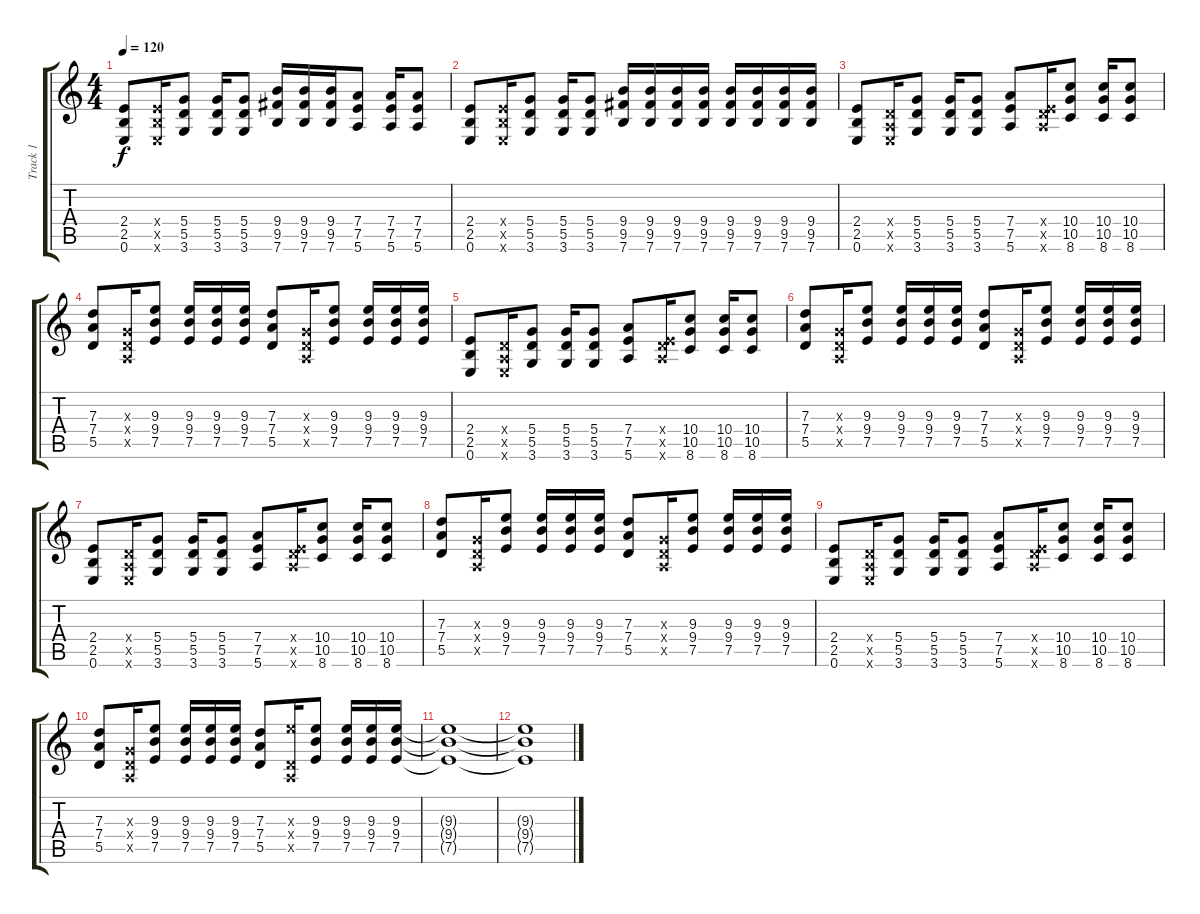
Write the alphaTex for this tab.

\track ("Track 1" "Track 1") {instrument distortionguitar}
\staff {score tabs}
\tuning (E4 B3 G3 D3 A2 E2) {hide}
\ts (4 4)
\tempo 120
\clef g2
\ks c
(2.4 2.5 0.6).8{dy f} (2.4{x} 2.5{x} 0.6{x}).16 (5.4 5.5 3.6).8 (5.4 5.5 3.6).16 (5.4 5.5 3.6).8 (9.4 9.5 7.6).16 (9.4 9.5 7.6).16 (9.4 9.5 7.6).16 (7.4 7.5 5.6).8 (7.4 7.5 5.6).16 (7.4 7.5 5.6).8 |
(2.4 2.5 0.6).8 (2.4{x} 2.5{x} 0.6{x}).16 (5.4 5.5 3.6).8 (5.4 5.5 3.6).16 (5.4 5.5 3.6).8 (9.4 9.5 7.6).16 (9.4 9.5 7.6).16 (9.4 9.5 7.6).16 (9.4 9.5 7.6).16 (9.4 9.5 7.6).16 (9.4 9.5 7.6).16 (9.4 9.5 7.6).16 (9.4 9.5 7.6).16 |
(2.4 2.5 0.6).8 (0.4{x} 0.5{x} 0.6{x}).16 (5.4 5.5 3.6).8 (5.4 5.5 3.6).16 (5.4 5.5 3.6).8 (7.4 7.5 5.6).8 (0.4{x} 7.5{x} 5.6{x}).16 (10.4 10.5 8.6).8 (10.4 10.5 8.6).16 (10.4 10.5 8.6).8 |
(7.3 7.4 5.5).8 (0.3{x} 0.4{x} 0.5{x}).16 (9.3 9.4 7.5).8 (9.3 9.4 7.5).16 (9.3 9.4 7.5).16 (9.3 9.4 7.5).16 (7.3 7.4 5.5).8 (0.3{x} 0.4{x} 0.5{x}).16 (9.3 9.4 7.5).8 (9.3 9.4 7.5).16 (9.3 9.4 7.5).16 (9.3 9.4 7.5).16 |
(2.4 2.5 0.6).8 (0.4{x} 0.5{x} 0.6{x}).16 (5.4 5.5 3.6).8 (5.4 5.5 3.6).16 (5.4 5.5 3.6).8 (7.4 7.5 5.6).8 (0.4{x} 7.5{x} 5.6{x}).16 (10.4 10.5 8.6).8 (10.4 10.5 8.6).16 (10.4 10.5 8.6).8 |
(7.3 7.4 5.5).8 (0.3{x} 0.4{x} 0.5{x}).16 (9.3 9.4 7.5).8 (9.3 9.4 7.5).16 (9.3 9.4 7.5).16 (9.3 9.4 7.5).16 (7.3 7.4 5.5).8 (0.3{x} 0.4{x} 0.5{x}).16 (9.3 9.4 7.5).8 (9.3 9.4 7.5).16 (9.3 9.4 7.5).16 (9.3 9.4 7.5).16 |
(2.4 2.5 0.6).8 (0.4{x} 0.5{x} 0.6{x}).16 (5.4 5.5 3.6).8 (5.4 5.5 3.6).16 (5.4 5.5 3.6).8 (7.4 7.5 5.6).8 (0.4{x} 7.5{x} 5.6{x}).16 (10.4 10.5 8.6).8 (10.4 10.5 8.6).16 (10.4 10.5 8.6).8 |
(7.3 7.4 5.5).8 (0.3{x} 0.4{x} 0.5{x}).16 (9.3 9.4 7.5).8 (9.3 9.4 7.5).16 (9.3 9.4 7.5).16 (9.3 9.4 7.5).16 (7.3 7.4 5.5).8 (0.3{x} 0.4{x} 0.5{x}).16 (9.3 9.4 7.5).8 (9.3 9.4 7.5).16 (9.3 9.4 7.5).16 (9.3 9.4 7.5).16 |
(2.4 2.5 0.6).8 (0.4{x} 0.5{x} 0.6{x}).16 (5.4 5.5 3.6).8 (5.4 5.5 3.6).16 (5.4 5.5 3.6).8 (7.4 7.5 5.6).8 (0.4{x} 7.5{x} 5.6{x}).16 (10.4 10.5 8.6).8 (10.4 10.5 8.6).16 (10.4 10.5 8.6).8 |
(7.3 7.4 5.5).8 (0.3{x} 0.4{x} 0.5{x}).16 (9.3 9.4 7.5).8 (9.3 9.4 7.5).16 (9.3 9.4 7.5).16 (9.3 9.4 7.5).16 (7.3 7.4 5.5).8 (9.3{x} 0.4{x} 0.5{x}).16 (9.3 9.4 7.5).8 (9.3 9.4 7.5).16 (9.3 9.4 7.5).16 (9.3 9.4 7.5).16 |
(9.3{t} 9.4{t} 7.5{t}).1 |
(9.3{t} 9.4{t} 7.5{t}).1
